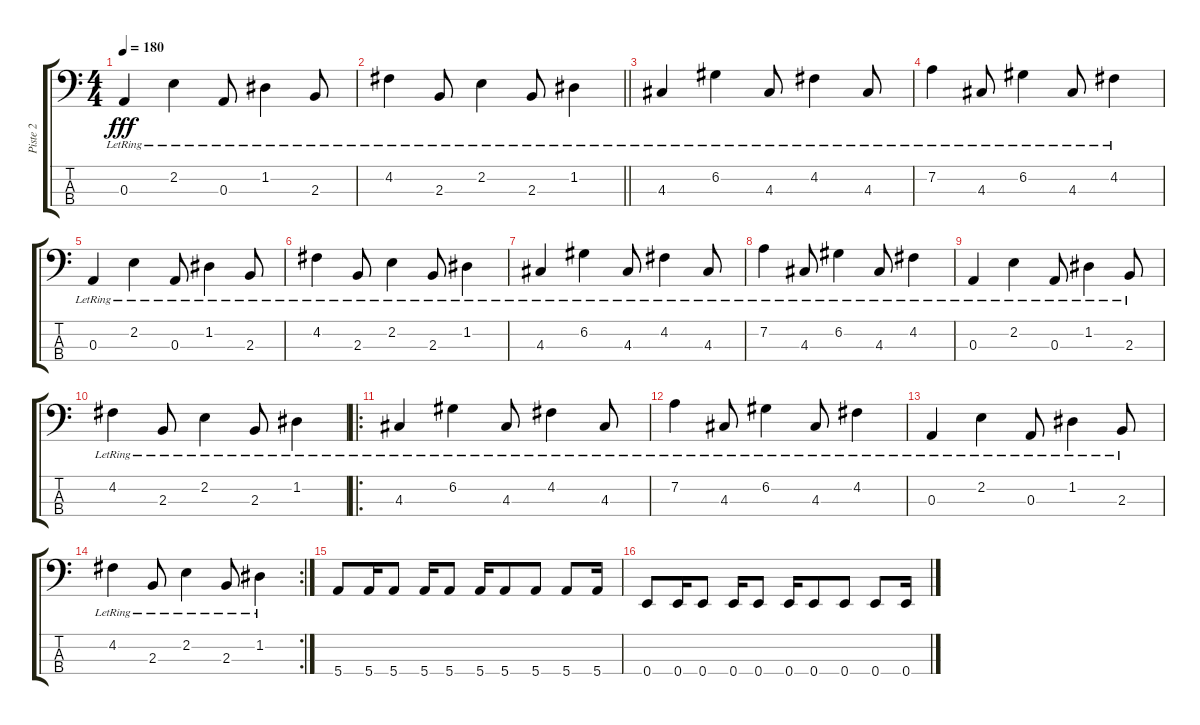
\track ("Piste 2" "Piste 2") {instrument electricbassfinger}
\staff {score tabs}
\tuning (G2 D2 A1 E1) {hide}
\ts (4 4)
\tempo 180
\clef f4
\ks c
0.3{lr}.4{dy fff} 2.2{lr}.4 0.3{lr}.8 1.2{lr}.4 2.3{lr}.8 |
\barLineRight lightlight
4.2{lr}.4 2.3{lr}.8 2.2{lr}.4 2.3{lr}.8 1.2{lr}.4 |
4.3{lr}.4 6.2{lr}.4 4.3{lr}.8 4.2{lr}.4 4.3{lr}.8 |
7.2{lr}.4 4.3{lr}.8 6.2{lr}.4 4.3{lr}.8 4.2{lr}.4 |
0.3{lr}.4 2.2{lr}.4 0.3{lr}.8 1.2{lr}.4 2.3{lr}.8 |
4.2{lr}.4 2.3{lr}.8 2.2{lr}.4 2.3{lr}.8 1.2{lr}.4 |
4.3{lr}.4 6.2{lr}.4 4.3{lr}.8 4.2{lr}.4 4.3{lr}.8 |
7.2{lr}.4 4.3{lr}.8 6.2{lr}.4 4.3{lr}.8 4.2{lr}.4 |
0.3{lr}.4 2.2{lr}.4 0.3{lr}.8 1.2{lr}.4 2.3{lr}.8 |
4.2{lr}.4 2.3{lr}.8 2.2{lr}.4 2.3{lr}.8 1.2{lr}.4 |
\ro
4.3{lr}.4 6.2{lr}.4 4.3{lr}.8 4.2{lr}.4 4.3{lr}.8 |
7.2{lr}.4 4.3{lr}.8 6.2{lr}.4 4.3{lr}.8 4.2{lr}.4 |
0.3{lr}.4 2.2{lr}.4 0.3{lr}.8 1.2{lr}.4 2.3{lr}.8 |
\rc 2
4.2{lr}.4 2.3{lr}.8 2.2{lr}.4 2.3{lr}.8 1.2{lr}.4 |
5.4.8 5.4.16 5.4.8 5.4.16 5.4.8 5.4.16 5.4.8 5.4.8 5.4.8 5.4.16 |
0.4.8 0.4.16 0.4.8 0.4.16 0.4.8 0.4.16 0.4.8 0.4.8 0.4.8 0.4.16
